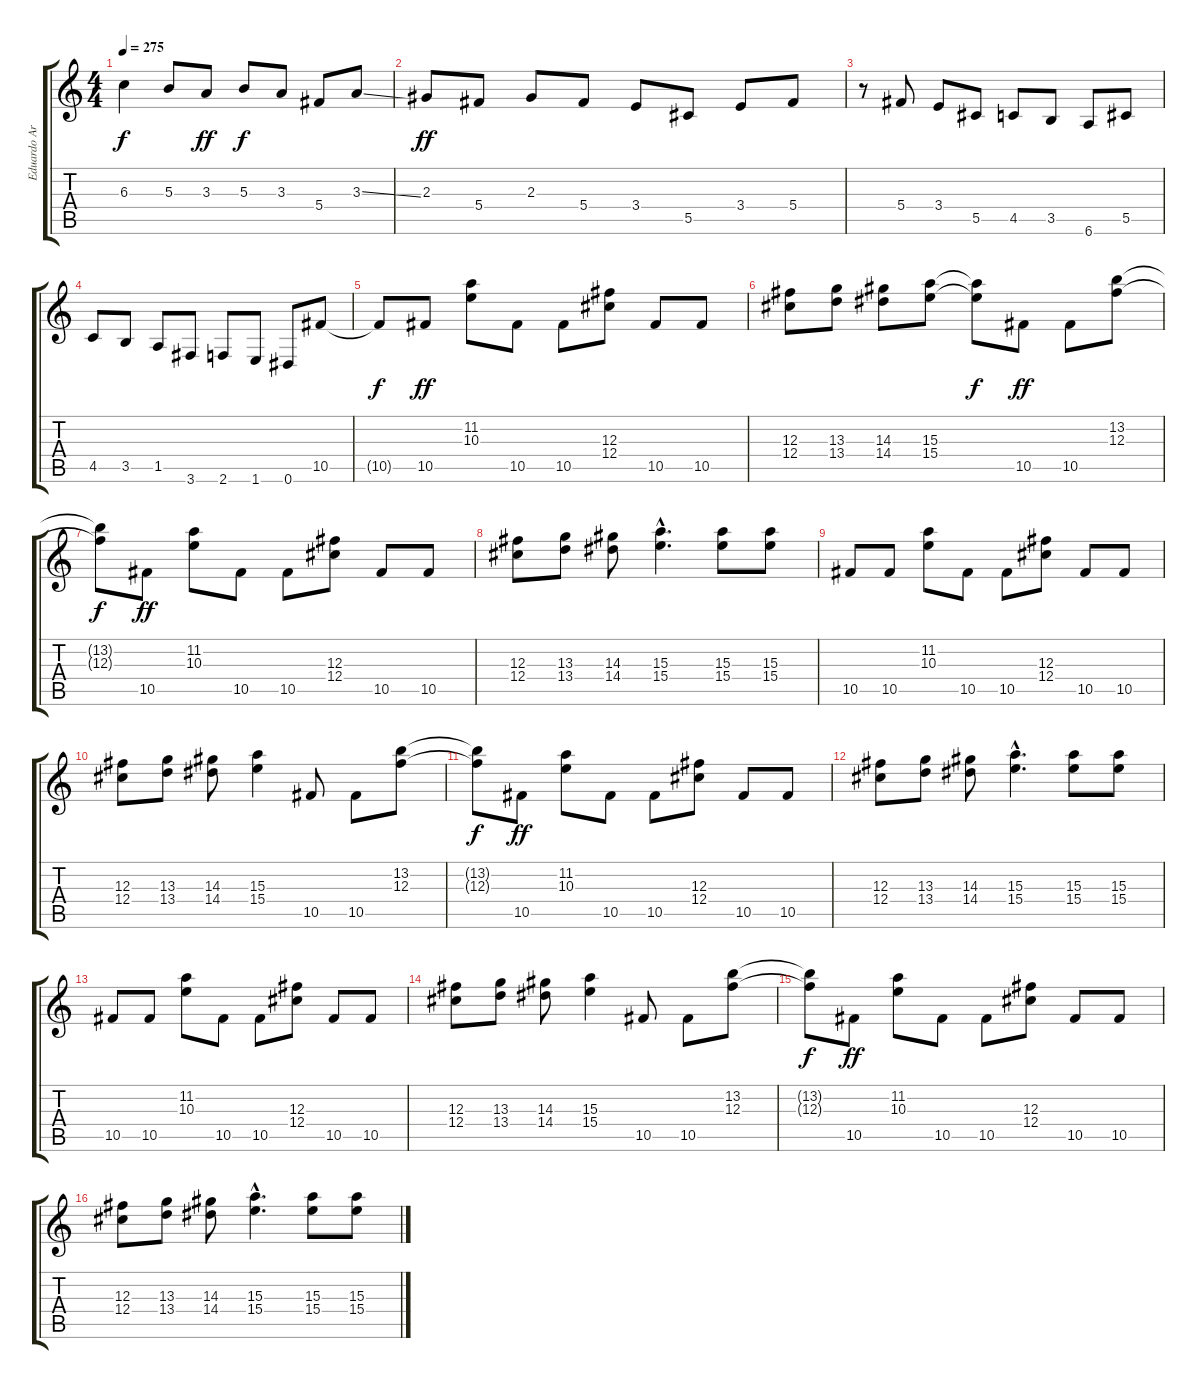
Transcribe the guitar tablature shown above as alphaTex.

\track ("Eduardo Ardanuy" "Eduardo Ar") {instrument distortionguitar}
\staff {score tabs}
\tuning (Eb4 Bb3 Gb3 Db3 Ab2 Eb2) {hide}
\ts (4 4)
\tempo 275
\clef g2
\ks c
6.3.4{dy f instrument distortionguitar} 5.3.8 3.3.8{dy ff} 5.3.8{dy f} 3.3.8 5.4.8 3.3{ss}.8 |
2.3.8{dy ff} 5.4.8 2.3.8 5.4.8 3.4.8 5.5.8 3.4.8 5.4.8 |
r.8 5.4.8 3.4.8 5.5.8 4.5.8 3.5.8 6.6.8 5.5.8 |
4.5.8 3.5.8 1.5.8 3.6.8 2.6.8 1.6.8 0.6.8 10.5.8 |
10.5{t}.8{dy f} 10.5.8{dy ff} (11.2 10.3).8 10.5.8 10.5.8 (12.3 12.4).8 10.5.8 10.5.8 |
(12.3 12.4).8 (13.3 13.4).8 (14.3 14.4).8 (15.3 15.4).8 (15.3{t} 15.4{t}).8{dy f} 10.5.8{dy ff} 10.5.8 (13.2 12.3).8 |
(13.2{t} 12.3{t}).8{dy f} 10.5.8{dy ff} (11.2 10.3).8 10.5.8 10.5.8 (12.3 12.4).8 10.5.8 10.5.8 |
(12.3 12.4).8 (13.3 13.4).8 (14.3 14.4).8 (15.3{hac} 15.4{hac}).4{d} (15.3 15.4).8 (15.3 15.4).8 |
10.5.8 10.5.8 (11.2 10.3).8 10.5.8 10.5.8 (12.3 12.4).8 10.5.8 10.5.8 |
(12.3 12.4).8 (13.3 13.4).8 (14.3 14.4).8 (15.3 15.4).4 10.5.8 10.5.8 (13.2 12.3).8 |
(13.2{t} 12.3{t}).8{dy f} 10.5.8{dy ff} (11.2 10.3).8 10.5.8 10.5.8 (12.3 12.4).8 10.5.8 10.5.8 |
(12.3 12.4).8 (13.3 13.4).8 (14.3 14.4).8 (15.3{hac} 15.4{hac}).4{d} (15.3 15.4).8 (15.3 15.4).8 |
10.5.8 10.5.8 (11.2 10.3).8 10.5.8 10.5.8 (12.3 12.4).8 10.5.8 10.5.8 |
(12.3 12.4).8 (13.3 13.4).8 (14.3 14.4).8 (15.3 15.4).4 10.5.8 10.5.8 (13.2 12.3).8 |
(13.2{t} 12.3{t}).8{dy f} 10.5.8{dy ff} (11.2 10.3).8 10.5.8 10.5.8 (12.3 12.4).8 10.5.8 10.5.8 |
(12.3 12.4).8 (13.3 13.4).8 (14.3 14.4).8 (15.3{hac} 15.4{hac}).4{d} (15.3 15.4).8 (15.3 15.4).8
